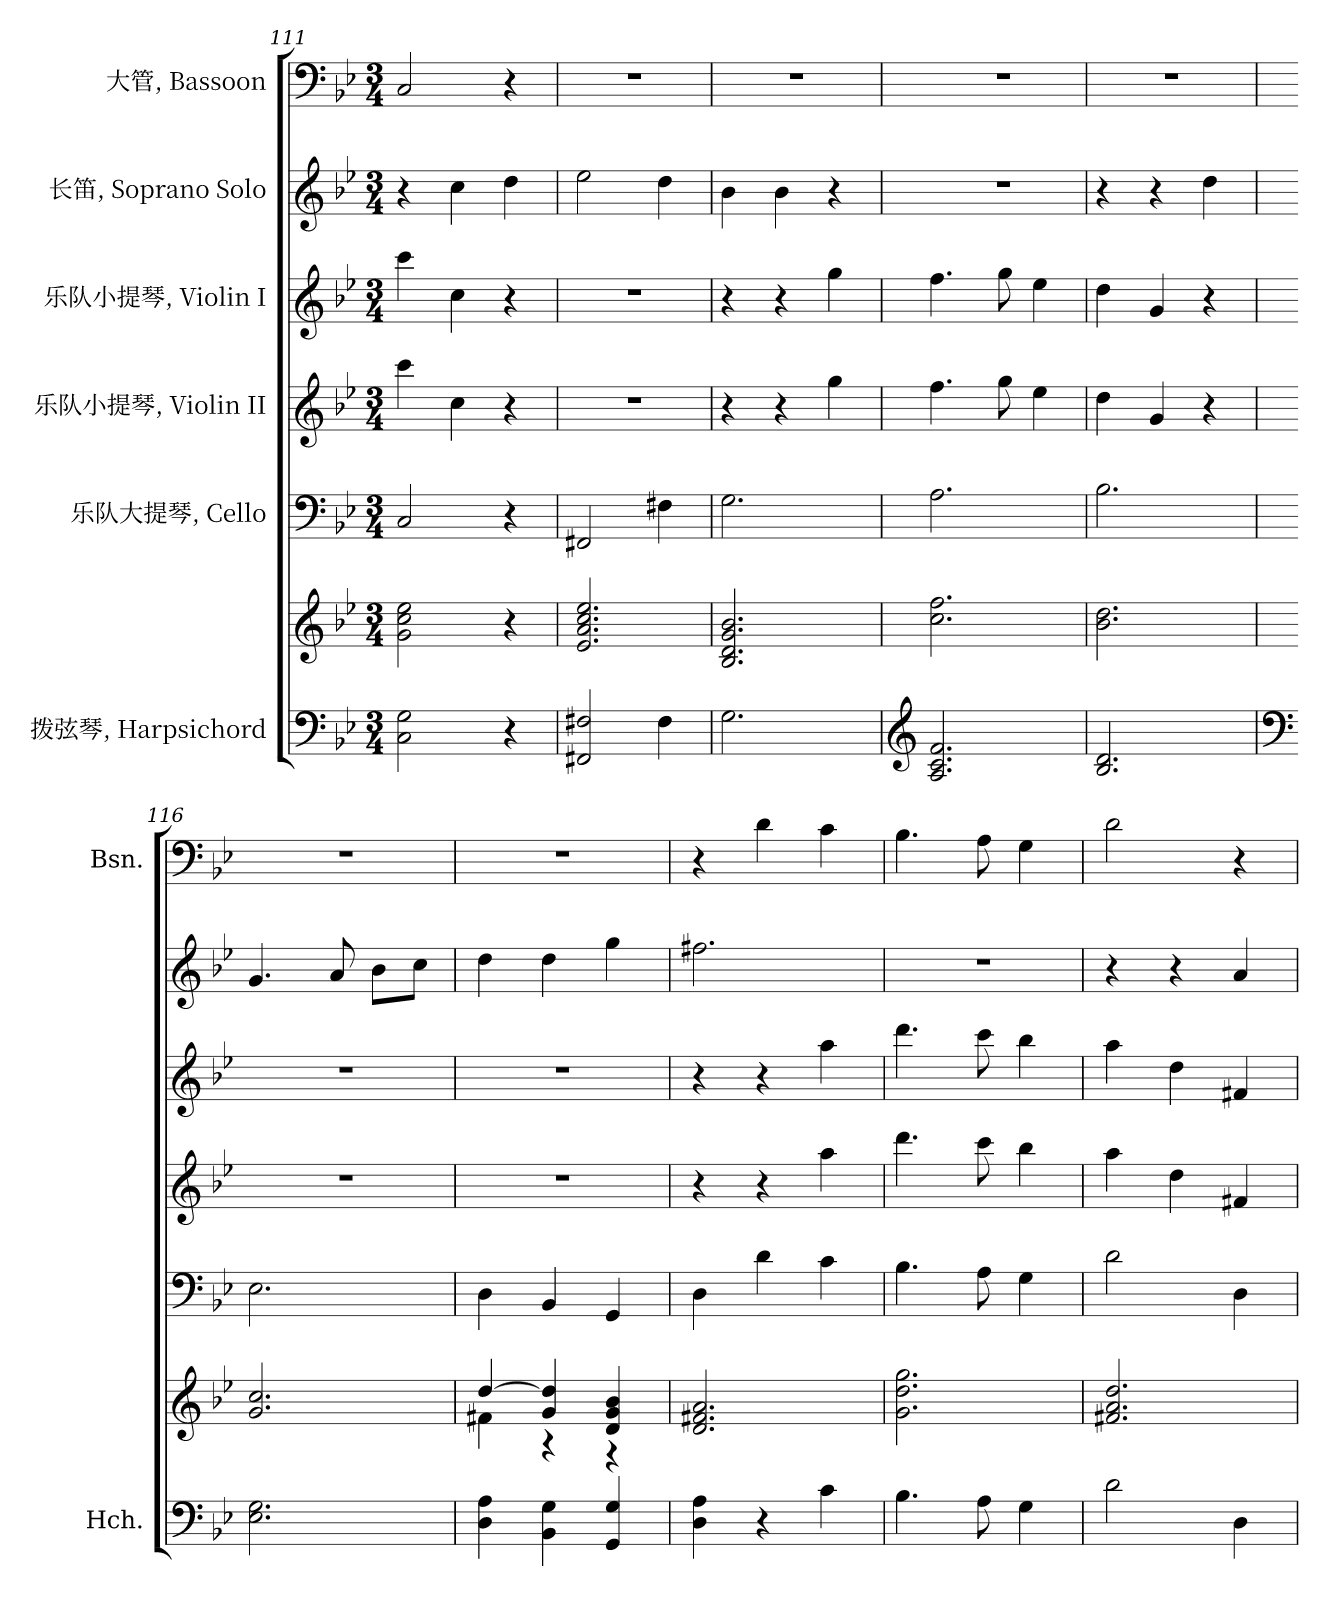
**kern	**kern	**kern	**kern	**kern	**kern	**kern
*part6	*part6	*part5	*part4	*part3	*part2	*part1
*staff7	*staff6	*staff5	*staff4	*staff3	*staff2	*staff1
*I"拨弦琴, Harpsichord	*	*I"乐队大提琴, Cello	*I"乐队小提琴, Violin II	*I"乐队小提琴, Violin I	*I"长笛, Soprano Solo	*I"大管, Bassoon
*I'Hch.	*	*	*	*	*	*I'Bsn.
*clefF4	*clefG2	*clefF4	*clefG2	*clefG2	*clefG2	*clefF4
*k[b-e-]	*k[b-e-]	*k[b-e-]	*k[b-e-]	*k[b-e-]	*k[b-e-]	*k[b-e-]
*M3/4	*M3/4	*M3/4	*M3/4	*M3/4	*M3/4	*M3/4
=111	=111	=111	=111	=111	=111	=111
2C\ 2G\	2g\ 2cc\ 2ee-\	2C/	4ccc\	4ccc\	4r	2C/
.	.	.	4cc\	4cc\	4cc\	.
4r	4r	4r	4r	4r	4dd\	4r
=112	=112	=112	=112	=112	=112	=112
2FF#X/ 2F#X/	2.e-/ 2.a/ 2.cc/ 2.ee-/	2FF#X/	2.r	2.r	2ee-\	2.r
4F#\	.	4F#X\	.	.	4dd\	.
!!LO:PB:g=z
=113	=113	=113	=113	=113	=113	=113
2.G\	2.B-/ 2.d/ 2.g/ 2.b-/	2.G\	4r	4r	4b-\	2.r
.	.	.	4r	4r	4b-\	.
.	.	.	4gg\	4gg\	4r	.
=114	=114	=114	=114	=114	=114	=114
*clefG2	*	*	*	*	*	*
2.A/ 2.c/ 2.f/	2.cc\ 2.ff\	2.A\	4.ff\	4.ff\	2.r	2.r
.	.	.	8gg\	8gg\	.	.
.	.	.	4ee-\	4ee-\	.	.
=115	=115	=115	=115	=115	=115	=115
2.B-/ 2.d/	2.b-\ 2.dd\	2.B-\	4dd\	4dd\	4r	2.r
.	.	.	4g/	4g/	4r	.
.	.	.	4r	4r	4dd\	.
=116	=116	=116	=116	=116	=116	=116
*clefF4	*	*	*	*	*	*
2.E-\ 2.G\	2.g/ 2.cc/	2.E-\	2.r	2.r	4.g/	2.r
.	.	.	.	.	8a/	.
.	.	.	.	.	8b-\L	.
.	.	.	.	.	8cc\J	.
=117	=117	=117	=117	=117	=117	=117
*	*^	*	*	*	*	*
4D\ 4A\	[4dd/	4f#X\	4D\	2.r	2.r	4dd\	2.r
4BB-\ 4G\	4g/ 4dd/]	4r	4BB-/	.	.	4dd\	.
4GG/ 4G/	4d/ 4g/ 4b-/	4r	4GG/	.	.	4gg\	.
*	*v	*v	*	*	*	*	*
=118	=118	=118	=118	=118	=118	=118
4D\ 4A\	2.d/ 2.f#X/ 2.a/	4D\	4r	4r	2.ff#X\	4r
4r	.	4d\	4r	4r	.	4d\
4c\	.	4c\	4aa\	4aa\	.	4c\
=119	=119	=119	=119	=119	=119	=119
4.B-\	2.g\ 2.dd\ 2.gg\	4.B-\	4.ddd\	4.ddd\	2.r	4.B-\
8A\	.	8A\	8ccc\	8ccc\	.	8A\
4G\	.	4G\	4bb-\	4bb-\	.	4G\
=120	=120	=120	=120	=120	=120	=120
2d\	2.f#X/ 2.a/ 2.dd/	2d\	4aa\	4aa\	4r	2d\
.	.	.	4dd\	4dd\	4r	.
4D\	.	4D\	4f#X/	4f#X/	4a/	4r
=	=	=	=	=	=	=
*-	*-	*-	*-	*-	*-	*-
